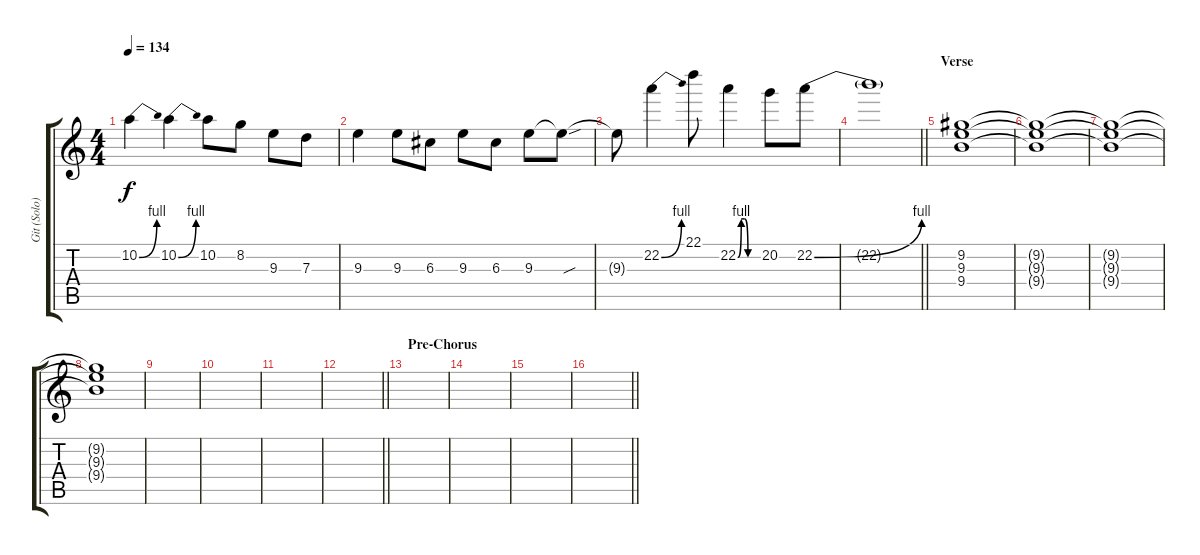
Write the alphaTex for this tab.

\track ("Git (Solo)" "Git (Solo)") {instrument distortionguitar}
\staff {score tabs}
\tuning (E4 B3 G3 D3 A2 E2) {hide}
\ts (4 4)
\tempo 134
\clef g2
\ks c
10.2{be (bend 0 0 60 4)}.4{dy f} 10.2{be (bend 0 0 60 4)}.4 10.2.8 8.2.8 9.3.8 7.3.8 |
9.3.4 9.3.8 6.3.8 9.3.8 6.3.8 9.3.8 9.3{sou t}.8 |
9.3{t}.8 22.2{be (bend 0 0 60 4)}.4 22.1.8 22.2{be (custom 0 0 10 4 20 4 30 0 60 0)}.4 20.2.8 22.2{be (bend 0 0 60 4)}.8 |
\barLineRight lightlight
22.2{t}.1 |
\section ("" "Verse")
(9.2 9.3 9.4).1 |
(9.2{t} 9.3{t} 9.4{t}).1 |
(9.2{t} 9.3{t} 9.4{t}).1 |
(9.2{t} 9.3{t} 9.4{t}).1 |
|
|
|
\barLineRight lightlight
|
\section ("" "Pre-Chorus")
|
|
|
\barLineRight lightlight
